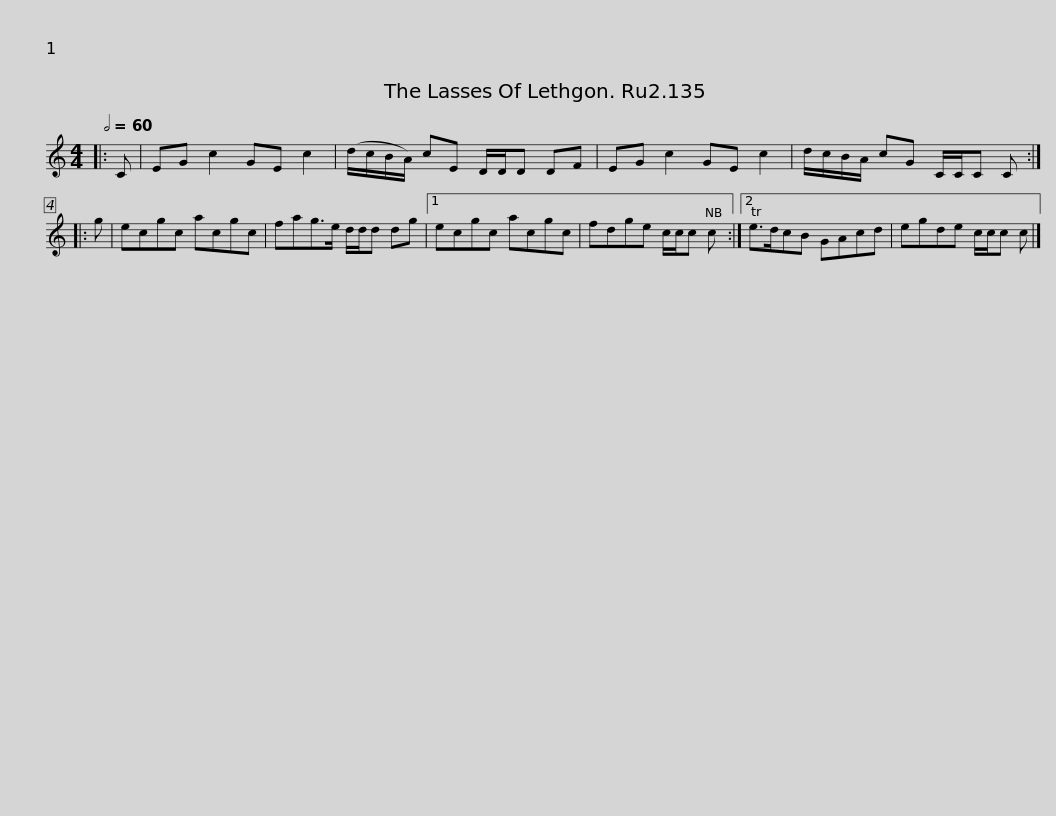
X:1
L:1/8
Q:1/2=60
M:4/4
I:linebreak $
K:C
V:1 treble
V:1
|: C | EG c2 GE c2 | (d/c/B/A/) cE D/D/D DF | EG c2 GE c2 | d/c/B/A/ cG C/C/C C :: %5
 g |$ ecgc acgc | fag>e d/d/d dg |1 ecgc acgc | fdge c/c/c c :|2 %10
 Te>dcB GAcd |$ egde c/c/c c |] %12
